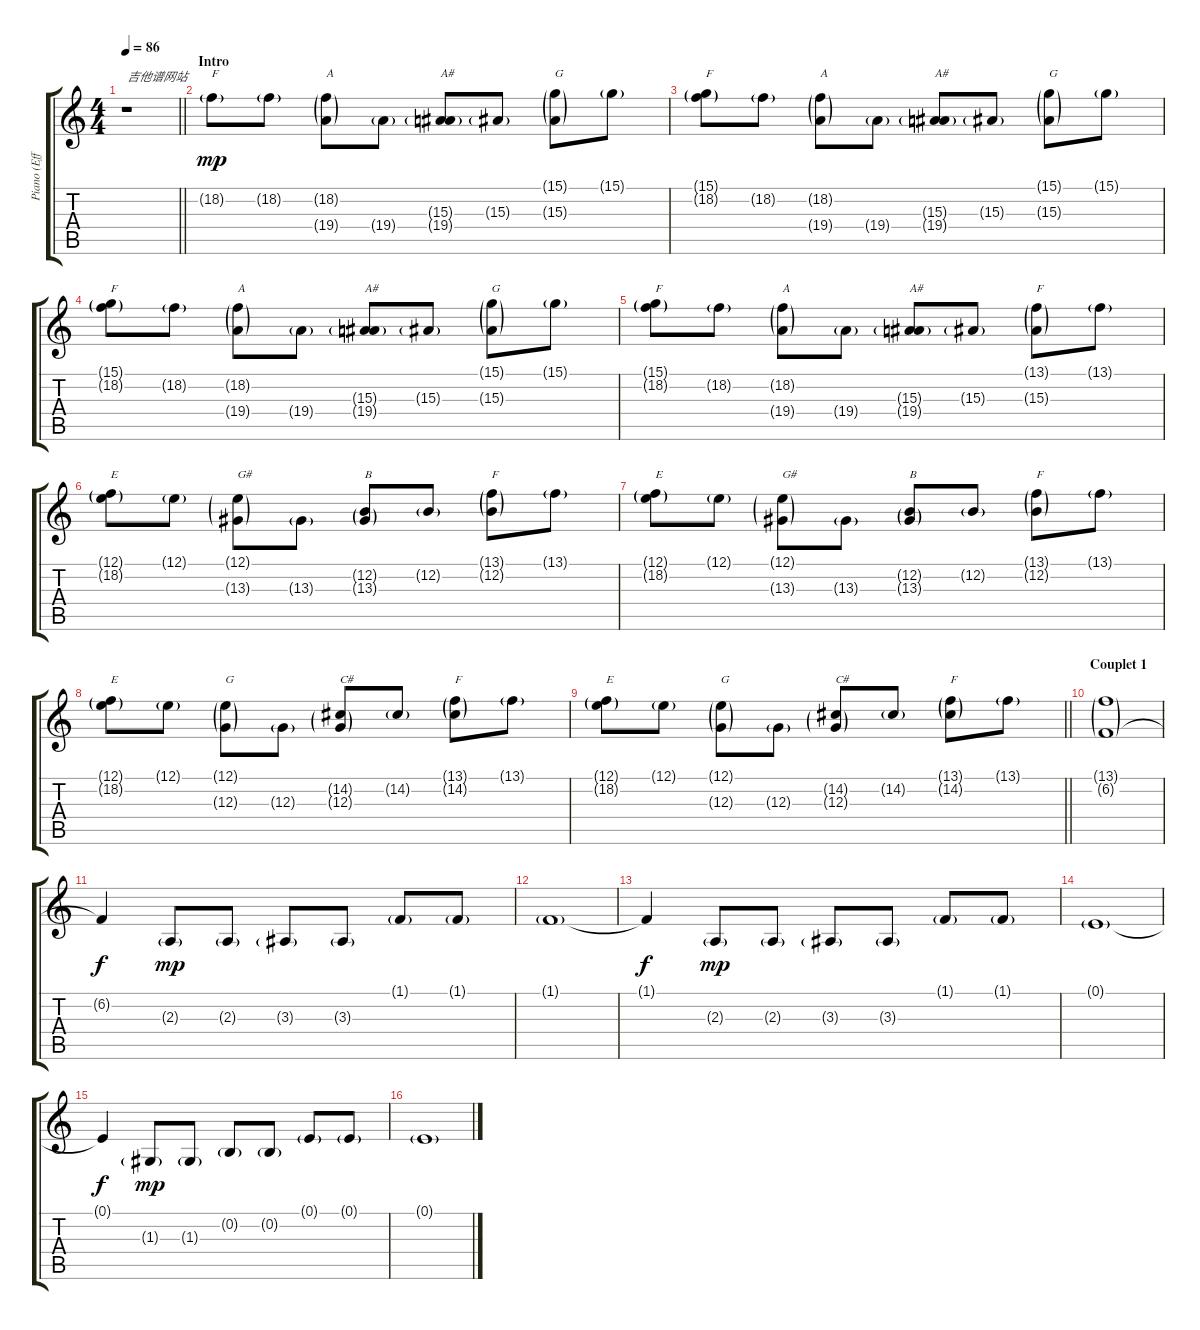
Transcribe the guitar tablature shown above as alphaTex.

\track ("Piano (Effet et Delay)" "Piano (Eff") {instrument fx1rain}
\staff {score tabs}
\tuning (E4 B3 G3 D3 A2 E2) {hide}
\ts (4 4)
\tempo 86
\clef g2
\barLineRight lightlight
\ks c
r.1{txt "吉他谱网站" dy mp instrument fx1rain} |
\section ("" "Intro")
18.2{g}.8{txt "F"} 18.2{g}.8 (18.2{g} 19.4{g}).8{txt "A"} 19.4{g}.8 (15.3{g} 19.4{g}).8{txt "A#"} 15.3{g}.8 (15.1{g} 15.3{g}).8{txt "G"} 15.1{g}.8 |
(15.1{g} 18.2{g}).8{txt "F"} 18.2{g}.8 (18.2{g} 19.4{g}).8{txt "A"} 19.4{g}.8 (15.3{g} 19.4{g}).8{txt "A#"} 15.3{g}.8 (15.1{g} 15.3{g}).8{txt "G"} 15.1{g}.8 |
(15.1{g} 18.2{g}).8{txt "F"} 18.2{g}.8 (18.2{g} 19.4{g}).8{txt "A"} 19.4{g}.8 (15.3{g} 19.4{g}).8{txt "A#"} 15.3{g}.8 (15.1{g} 15.3{g}).8{txt "G"} 15.1{g}.8 |
(15.1{g} 18.2{g}).8{txt "F"} 18.2{g}.8 (18.2{g} 19.4{g}).8{txt "A"} 19.4{g}.8 (15.3{g} 19.4{g}).8{txt "A#"} 15.3{g}.8 (13.1{g} 15.3{g}).8{txt "F"} 13.1{g}.8 |
(12.1{g} 18.2{g}).8{txt "E"} 12.1{g}.8 (12.1{g} 13.3{g}).8{txt "G#"} 13.3{g}.8 (12.2{g} 13.3{g}).8{txt "B"} 12.2{g}.8 (13.1{g} 12.2{g}).8{txt "F"} 13.1{g}.8 |
(12.1{g} 18.2{g}).8{txt "E"} 12.1{g}.8 (12.1{g} 13.3{g}).8{txt "G#"} 13.3{g}.8 (12.2{g} 13.3{g}).8{txt "B"} 12.2{g}.8 (13.1{g} 12.2{g}).8{txt "F"} 13.1{g}.8 |
(12.1{g} 18.2{g}).8{txt "E"} 12.1{g}.8 (12.1{g} 12.3{g}).8{txt "G"} 12.3{g}.8 (14.2{g} 12.3{g}).8{txt "C#"} 14.2{g}.8 (13.1{g} 14.2{g}).8{txt "F"} 13.1{g}.8 |
\barLineRight lightlight
(12.1{g} 18.2{g}).8{txt "E"} 12.1{g}.8 (12.1{g} 12.3{g}).8{txt "G"} 12.3{g}.8 (14.2{g} 12.3{g}).8{txt "C#"} 14.2{g}.8 (13.1{g} 14.2{g}).8{txt "F"} 13.1{g}.8 |
\section ("" "Couplet 1")
(13.1{g} 6.2{g}).1 |
6.2{t}.4{dy f} 2.3{g}.8{dy mp} 2.3{g}.8 3.3{g}.8 3.3{g}.8 1.1{g}.8 1.1{g}.8 |
1.1{g}.1 |
1.1{t}.4{dy f} 2.3{g}.8{dy mp} 2.3{g}.8 3.3{g}.8 3.3{g}.8 1.1{g}.8 1.1{g}.8 |
0.1{g}.1 |
0.1{t}.4{dy f} 1.3{g}.8{dy mp} 1.3{g}.8 0.2{g}.8 0.2{g}.8 0.1{g}.8 0.1{g}.8 |
0.1{g}.1
